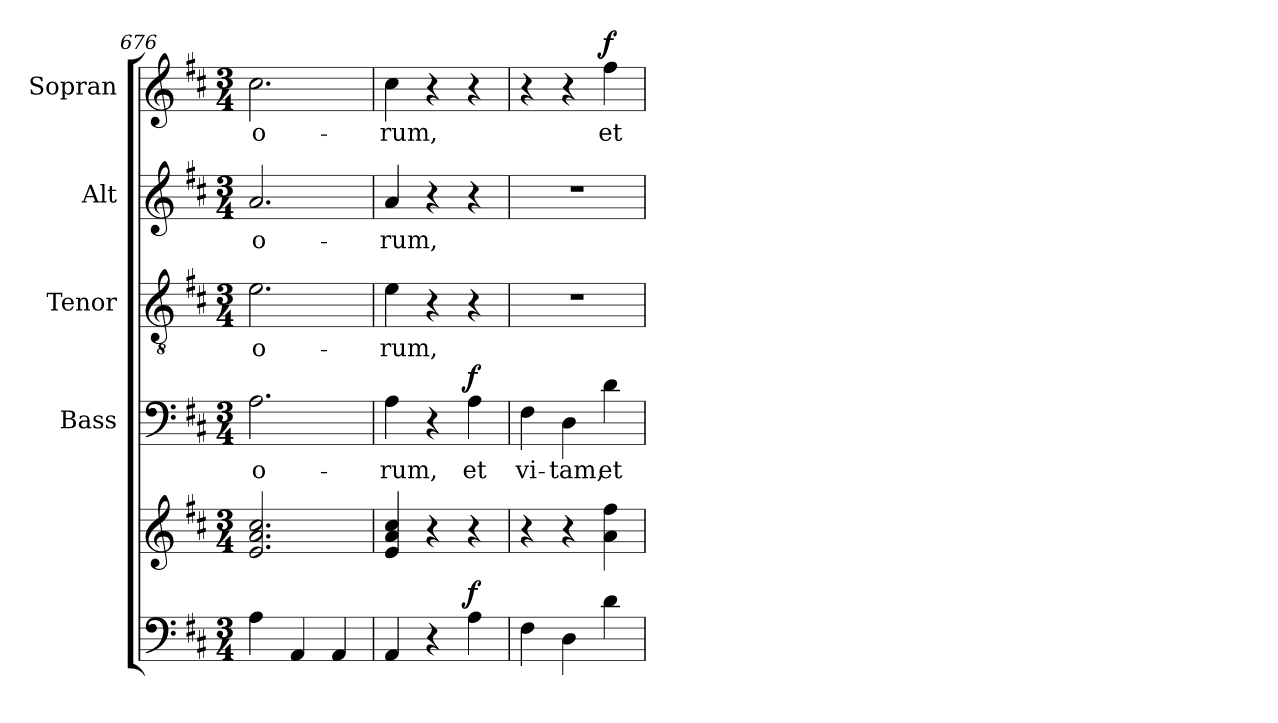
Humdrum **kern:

**kern	**kern	**dynam	**kern	**text	**dynam	**kern	**text	**kern	**text	**kern	**text	**dynam
*part5	*part5	*part5	*part4	*part4	*part4	*part3	*part3	*part2	*part2	*part1	*part1	*part1
*staff6	*staff5	*staff5/6	*staff4	*staff4	*staff4	*staff3	*staff3	*staff2	*staff2	*staff1	*staff1	*staff1
*	*	*	*I"Bass	*	*	*I"Tenor	*	*I"Alt	*	*I"Sopran	*	*
*	*	*	*I'B.	*	*	*I'T.	*	*I'A.	*	*I'S.	*	*
*clefF4	*clefG2	*	*clefF4	*	*	*clefGv2	*	*clefG2	*	*clefG2	*	*
*k[f#c#]	*k[f#c#]	*	*k[f#c#]	*	*	*k[f#c#]	*	*k[f#c#]	*	*k[f#c#]	*	*
*D:	*D:	*	*D:	*	*	*D:	*	*D:	*	*D:	*	*
*M3/4	*M3/4	*	*M3/4	*	*	*M3/4	*	*M3/4	*	*M3/4	*	*
=676	=676	=676	=676	=676	=676	=676	=676	=676	=676	=676	=676	=676
!	!	!	!	!LO:LY:b	!	!	!LO:LY:b	!	!LO:LY:b	!	!LO:LY:b	!
4A\	2.e/ 2.a/ 2.cc#/	.	2.A\	-o-	.	2.e\	-o-	2.a/	-o-	2.cc#\	-o-	.
4AA/	.	.	.	.	.	.	.	.	.	.	.	.
4AA/	.	.	.	.	.	.	.	.	.	.	.	.
!!LO:PB:g=z
=677	=677	=677	=677	=677	=677	=677	=677	=677	=677	=677	=677	=677
!	!	!	!	!LO:LY:b	!	!	!LO:LY:b	!	!LO:LY:b	!	!LO:LY:b	!
4AA/	4e/ 4a/ 4cc#/	.	4A\	-rum,	.	4e\	-rum,	4a/	-rum,	4cc#\	-rum,	.
4r	4r	.	4r	.	.	4r	.	4r	.	4r	.	.
!	!	!LO:DY:a=2	!	!LO:LY:b	!LO:DY:a	!	!	!	!	!	!	!
4A\	4r	f	4A\	et	f	4r	.	4r	.	4r	.	.
=678	=678	=678	=678	=678	=678	=678	=678	=678	=678	=678	=678	=678
!	!	!	!	!LO:LY:b	!	!	!	!	!	!	!	!
4F#\	4r	.	4F#\	vi-	.	2.r	.	2.r	.	4r	.	.
!	!	!	!	!LO:LY:b	!	!	!	!	!	!	!	!
4D\	4r	.	4D\	-tam,	.	.	.	.	.	4r	.	.
!	!	!	!	!LO:LY:b	!	!	!	!	!	!	!LO:LY:b	!LO:DY:a
4d\	4a\ 4ff#\	.	4d\	et	.	.	.	.	.	4ff#\	et	f
=	=	=	=	=	=	=	=	=	=	=	=	=
*-	*-	*-	*-	*-	*-	*-	*-	*-	*-	*-	*-	*-
